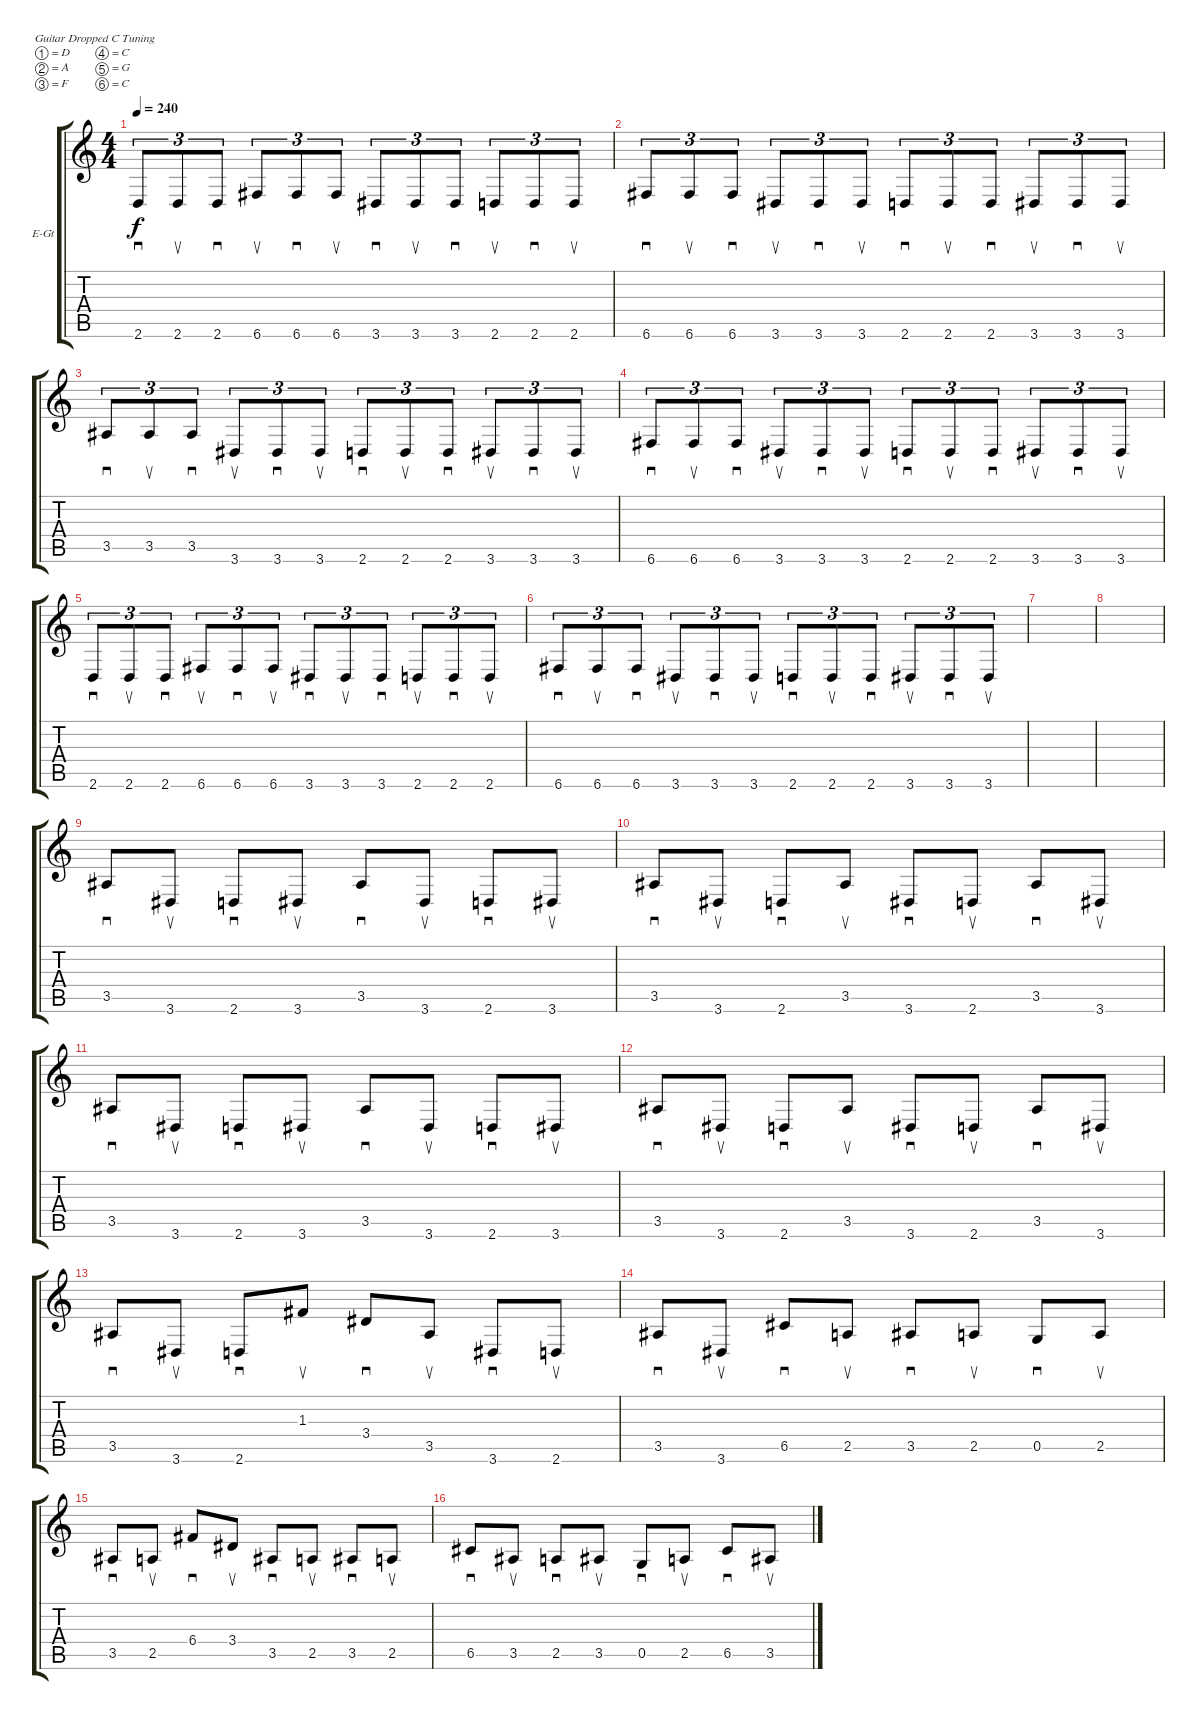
\bracketExtendMode groupsimilarinstruments
\firstSystemTrackNameOrientation horizontal
\otherSystemsTrackNameOrientation horizontal
\track ("Electric Guitar 1" "E-Gt") {instrument distortionguitar}
\staff {score tabs}
\tuning (D4 A3 F3 C3 G2 C2)
\ts (4 4)
\tempo 240
\clef g2
\ks c
2.6.8{sd tu (3 2) dy f} 2.6.8{su tu (3 2)} 2.6.8{sd tu (3 2)} 6.6.8{su tu (3 2)} 6.6.8{sd tu (3 2)} 6.6.8{su tu (3 2)} 3.6.8{sd tu (3 2)} 3.6.8{su tu (3 2)} 3.6.8{sd tu (3 2)} 2.6.8{su tu (3 2)} 2.6.8{sd tu (3 2)} 2.6.8{su tu (3 2)} |
6.6.8{sd tu (3 2)} 6.6.8{su tu (3 2)} 6.6.8{sd tu (3 2)} 3.6.8{su tu (3 2)} 3.6.8{sd tu (3 2)} 3.6.8{su tu (3 2)} 2.6.8{sd tu (3 2)} 2.6.8{su tu (3 2)} 2.6.8{sd tu (3 2)} 3.6.8{su tu (3 2)} 3.6.8{sd tu (3 2)} 3.6.8{su tu (3 2)} |
3.5.8{sd tu (3 2)} 3.5.8{su tu (3 2)} 3.5.8{sd tu (3 2)} 3.6.8{su tu (3 2)} 3.6.8{sd tu (3 2)} 3.6.8{su tu (3 2)} 2.6.8{sd tu (3 2)} 2.6.8{su tu (3 2)} 2.6.8{sd tu (3 2)} 3.6.8{su tu (3 2)} 3.6.8{sd tu (3 2)} 3.6.8{su tu (3 2)} |
6.6.8{sd tu (3 2)} 6.6.8{su tu (3 2)} 6.6.8{sd tu (3 2)} 3.6.8{su tu (3 2)} 3.6.8{sd tu (3 2)} 3.6.8{su tu (3 2)} 2.6.8{sd tu (3 2)} 2.6.8{su tu (3 2)} 2.6.8{sd tu (3 2)} 3.6.8{su tu (3 2)} 3.6.8{sd tu (3 2)} 3.6.8{su tu (3 2)} |
2.6.8{sd tu (3 2)} 2.6.8{su tu (3 2)} 2.6.8{sd tu (3 2)} 6.6.8{su tu (3 2)} 6.6.8{sd tu (3 2)} 6.6.8{su tu (3 2)} 3.6.8{sd tu (3 2)} 3.6.8{su tu (3 2)} 3.6.8{sd tu (3 2)} 2.6.8{su tu (3 2)} 2.6.8{sd tu (3 2)} 2.6.8{su tu (3 2)} |
6.6.8{sd tu (3 2)} 6.6.8{su tu (3 2)} 6.6.8{sd tu (3 2)} 3.6.8{su tu (3 2)} 3.6.8{sd tu (3 2)} 3.6.8{su tu (3 2)} 2.6.8{sd tu (3 2)} 2.6.8{su tu (3 2)} 2.6.8{sd tu (3 2)} 3.6.8{su tu (3 2)} 3.6.8{sd tu (3 2)} 3.6.8{su tu (3 2)} |
|
|
3.5.8{sd} 3.6.8{su} 2.6.8{sd} 3.6.8{su} 3.5.8{sd} 3.6.8{su} 2.6.8{sd} 3.6.8{su} |
3.5.8{sd} 3.6.8{su} 2.6.8{sd} 3.5.8{su} 3.6.8{sd} 2.6.8{su} 3.5.8{sd} 3.6.8{su} |
3.5.8{sd} 3.6.8{su} 2.6.8{sd} 3.6.8{su} 3.5.8{sd} 3.6.8{su} 2.6.8{sd} 3.6.8{su} |
3.5.8{sd} 3.6.8{su} 2.6.8{sd} 3.5.8{su} 3.6.8{sd} 2.6.8{su} 3.5.8{sd} 3.6.8{su} |
3.5.8{sd} 3.6.8{su} 2.6.8{sd} 1.3.8{su} 3.4.8{sd} 3.5.8{su} 3.6.8{sd} 2.6.8{su} |
3.5.8{sd} 3.6.8{su} 6.5.8{sd} 2.5.8{su} 3.5.8{sd} 2.5.8{su} 0.5.8{sd} 2.5.8{su} |
3.5.8{sd} 2.5.8{su} 6.4.8{sd} 3.4.8{su} 3.5.8{sd} 2.5.8{su} 3.5.8{sd} 2.5.8{su} |
6.5.8{sd} 3.5.8{su} 2.5.8{sd} 3.5.8{su} 0.5.8{sd} 2.5.8{su} 6.5.8{sd} 3.5.8{su}
